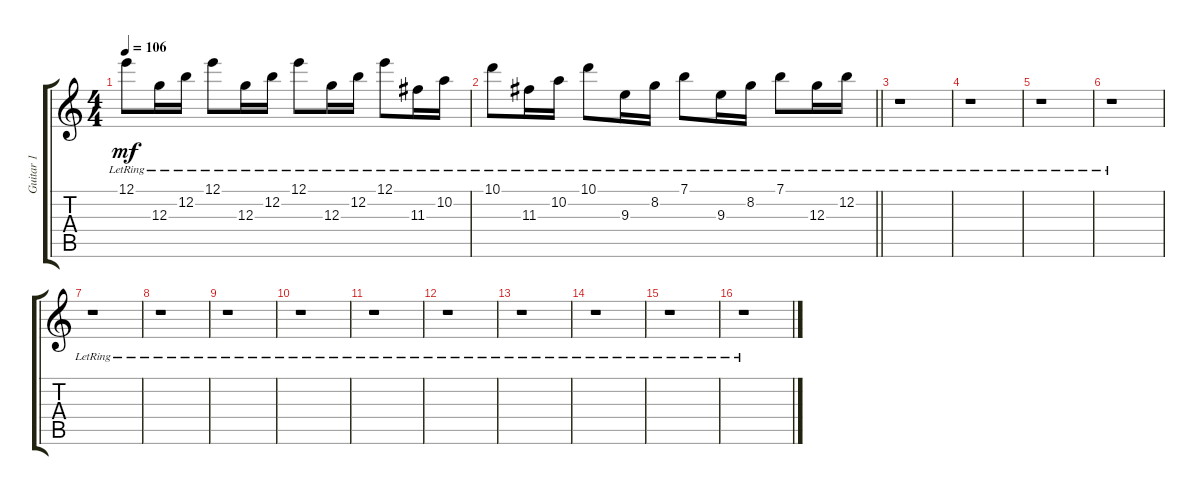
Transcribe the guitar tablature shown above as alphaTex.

\track ("Guitar 1" "Guitar 1") {instrument acousticguitarsteel}
\staff {score tabs}
\tuning (E4 B3 G3 D3 A2 E2) {hide}
\ts (4 4)
\tempo 106
\clef g2
\ks c
12.1{lr}.8{dy mf} 12.3{lr}.16 12.2{lr}.16 12.1{lr}.8 12.3{lr}.16 12.2{lr}.16 12.1{lr}.8 12.3{lr}.16 12.2{lr}.16 12.1{lr}.8 11.3{lr}.16 10.2{lr}.16 |
\barLineRight lightlight
10.1{lr}.8 11.3{lr}.16 10.2{lr}.16 10.1{lr}.8 9.3{lr}.16 8.2{lr}.16 7.1{lr}.8 9.3{lr}.16 8.2{lr}.16 7.1{lr}.8 12.3{lr}.16 12.2{lr}.16 |
r.1 |
r.1 |
r.1 |
r.1 |
r.1 |
r.1 |
r.1 |
r.1 |
r.1 |
r.1 |
r.1 |
r.1 |
r.1 |
r.1
